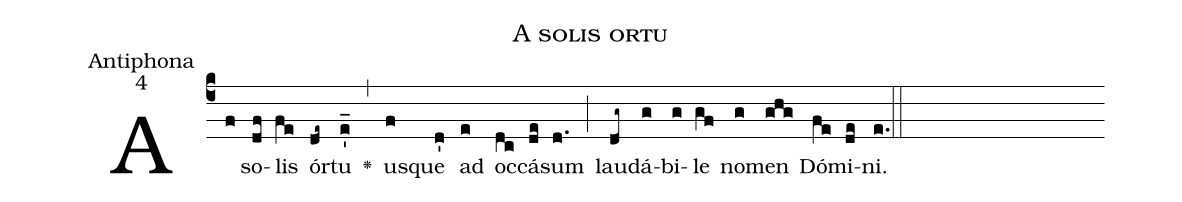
name:A solis ortu;
office-part:Antiphona;
mode:4;
def-m1:}{\greseteolcustos{manual}{;
def-m2:\ifx\breakbeforeEuouae\undefined\else;
def-m3:\fi}\ifx\noeuouae\undefined\def\noeuouae{F}\fi\if\noeuouae F{;
def-m4:}\fi;
%%
(c4) A(f) so(df)lis(fe) ór(de~)tu(e'_) <v>\greheightstar</v>(,)
u(f)sque(d') ad(e) oc(dc)cá(de)sum(d.) (;)
lau(dg~)dá(g)bi(g)le(gf) no(g)men(ghg) Dó(fe)mi(de[em1])ni.(e.) (::[em2]z[em3])

E(h) u(g) o(h) u(ih) a(gf) e.(e.) (::[em4])
